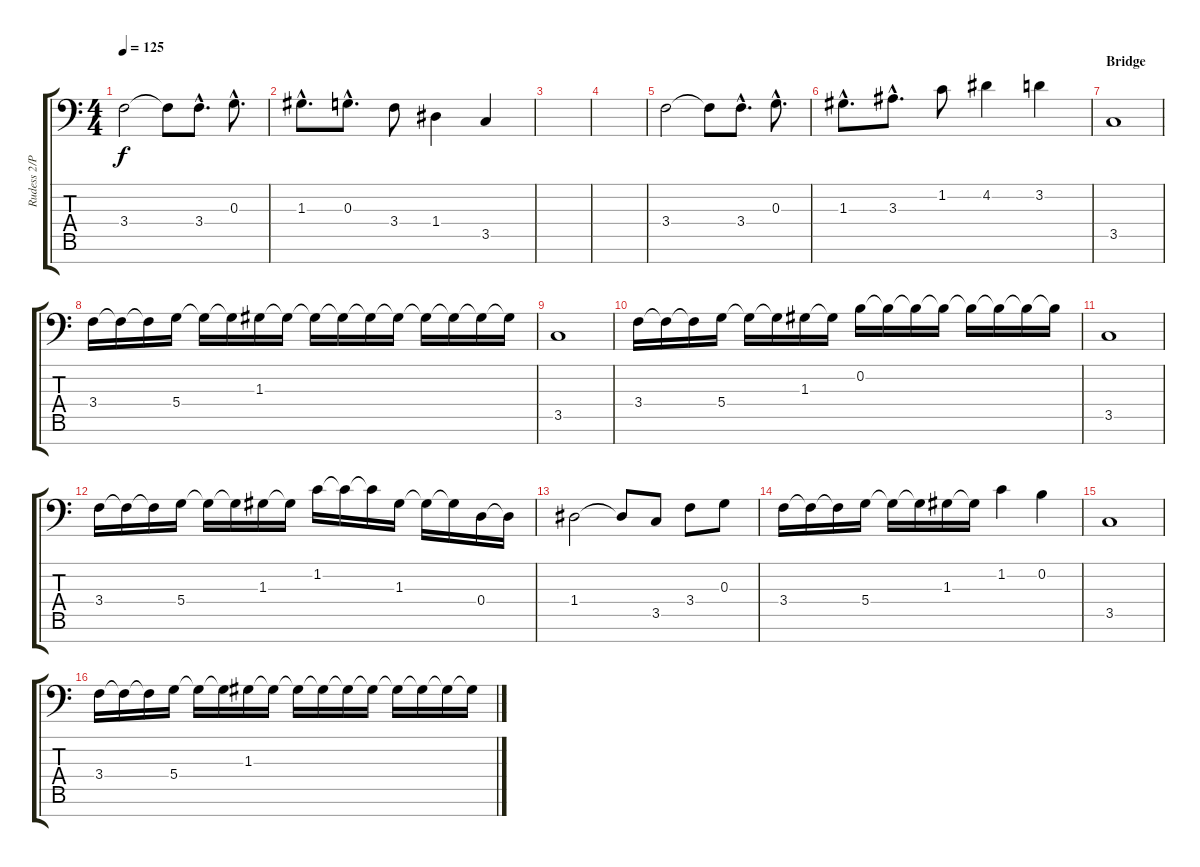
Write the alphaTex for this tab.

\track ("Rudess 2/Petrucci fill-in" "Rudess 2/P") {instrument acousticgrandpiano}
\staff {score tabs}
\tuning (E4 B3 G3 D3 A2 E2 A1) {hide}
\ts (4 4)
\tempo 125
\clef f4
\ks c
3.4.2{dy f} 3.4{t}.8 3.4{hac}.8{d} 0.3{hac}.8{d} |
1.3{hac}.8{d} 0.3{hac}.8{d} 3.4.8 1.4.4 3.5.4 |
|
|
3.4.2 3.4{t}.8 3.4{hac}.8{d} 0.3{hac}.8{d} |
1.3{hac}.8{d} 3.3{hac}.8{d} 1.2.8 4.2.4 3.2.4 |
\section ("" "Bridge")
3.5.1 |
3.4.16 3.4{t}.16 3.4{t}.16 5.4.16 5.4{t}.16 5.4{t}.16 1.3.16 1.3{t}.16 1.3{t}.16 1.3{t}.16 1.3{t}.16 1.3{t}.16 1.3{t}.16 1.3{t}.16 1.3{t}.16 1.3{t}.16 |
3.5.1 |
3.4.16 3.4{t}.16 3.4{t}.16 5.4.16 5.4{t}.16 5.4{t}.16 1.3.16 1.3{t}.16 0.2.16 0.2{t}.16 0.2{t}.16 0.2{t}.16 0.2{t}.16 0.2{t}.16 0.2{t}.16 0.2{t}.16 |
3.5.1 |
3.4.16 3.4{t}.16 3.4{t}.16 5.4.16 5.4{t}.16 5.4{t}.16 1.3.16 1.3{t}.16 1.2.16 1.2{t}.16 1.2{t}.16 1.3.16 1.3{t}.16 1.3{t}.16 0.4.16 0.4{t}.16 |
1.4.2 1.4{t}.8 3.5.8 3.4.8 0.3.8 |
3.4.16 3.4{t}.16 3.4{t}.16 5.4.16 5.4{t}.16 5.4{t}.16 1.3.16 1.3{t}.16 1.2.4 0.2.4 |
3.5.1 |
3.4.16 3.4{t}.16 3.4{t}.16 5.4.16 5.4{t}.16 5.4{t}.16 1.3.16 1.3{t}.16 1.3{t}.16 1.3{t}.16 1.3{t}.16 1.3{t}.16 1.3{t}.16 1.3{t}.16 1.3{t}.16 1.3{t}.16
